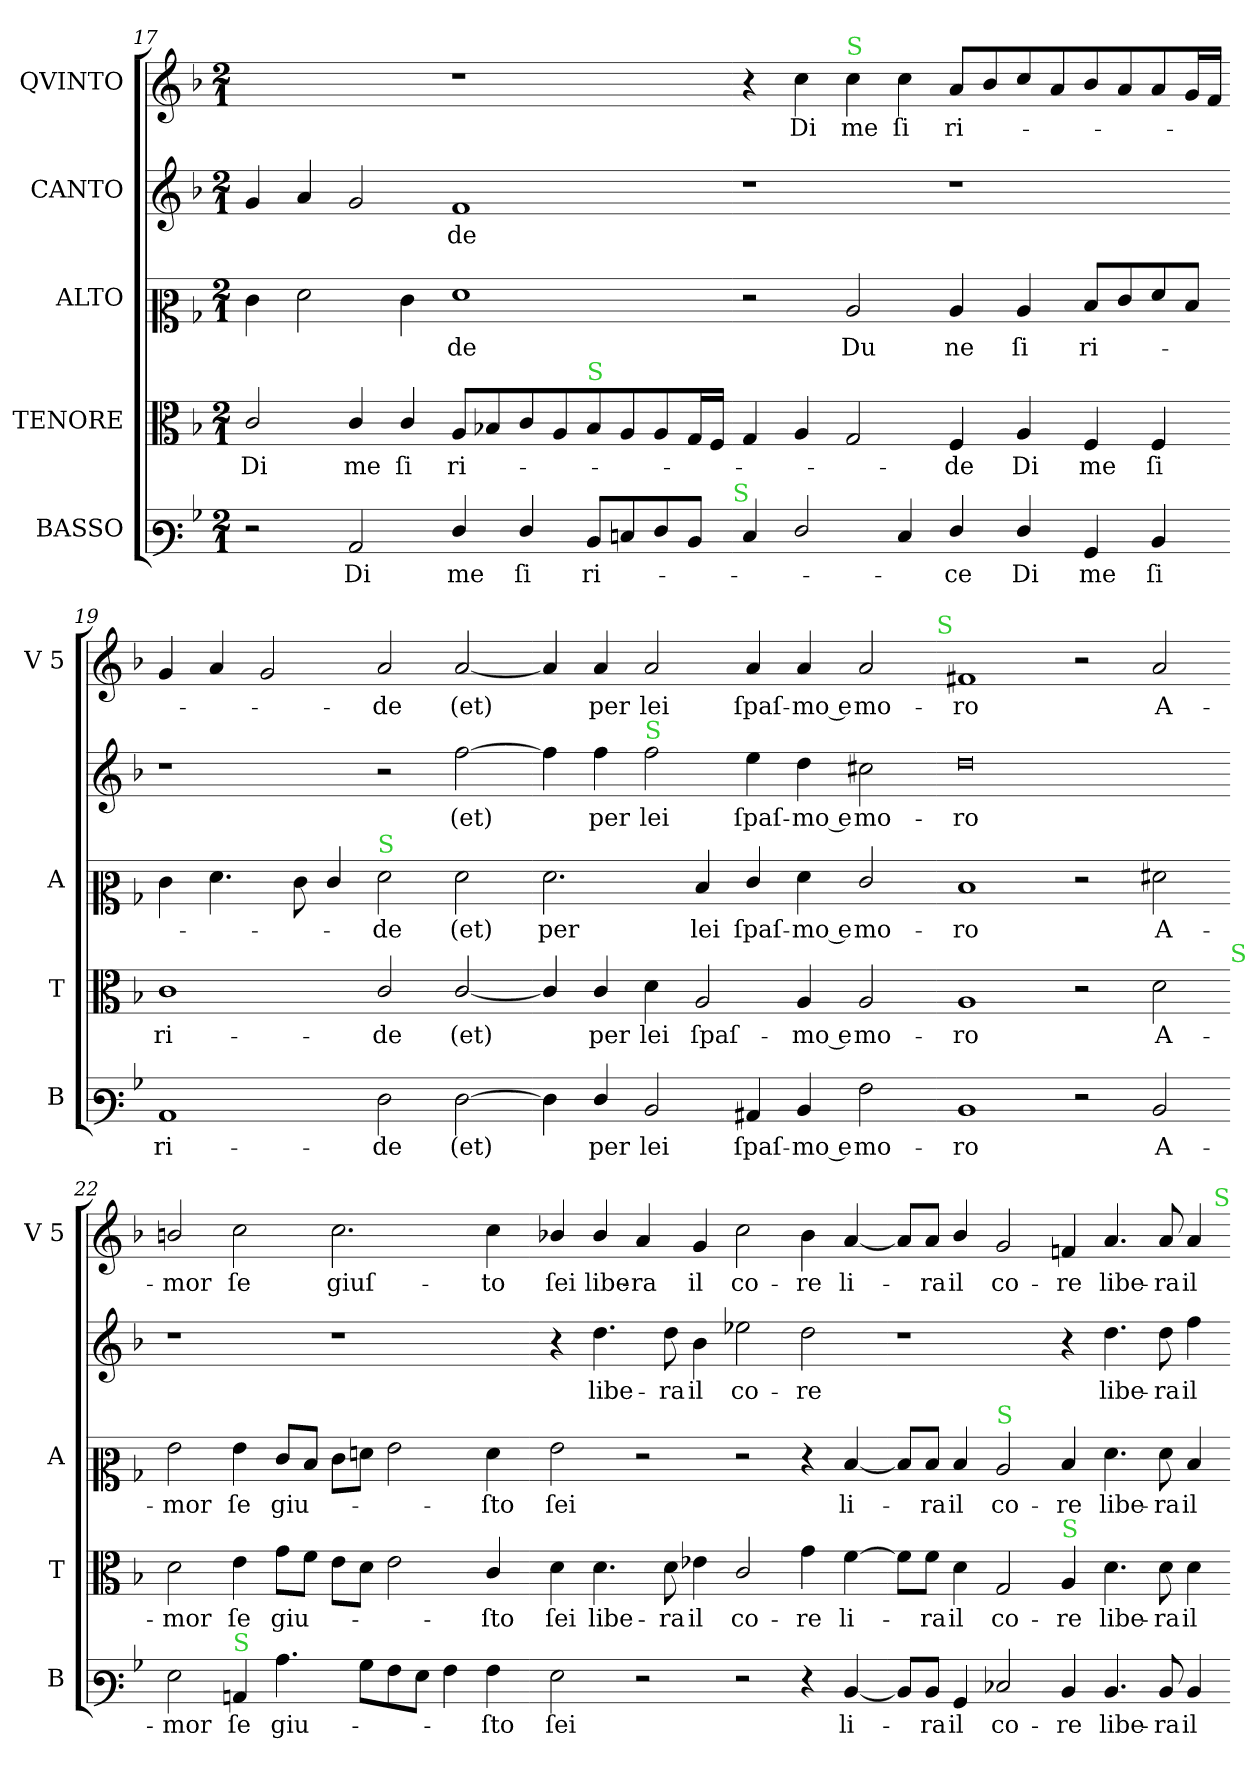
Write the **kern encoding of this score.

**kern	**text	**kern	**text	**kern	**text	**kern	**text	**kern	**text
*part5	*part5	*part4	*part4	*part3	*part3	*part2	*part2	*part1	*part1
*staff5	*staff5	*staff4	*staff4	*staff3	*staff3	*staff2	*staff2	*staff1	*staff1
*I"BASSO	*	*I"TENORE	*	*I"ALTO	*	*I"CANTO	*	*I"QVINTO	*
*I'B	*	*I'T	*	*I'A	*	*	*	*I'V 5	*
*clefF3	*	*clefC3	*	*clefC2	*	*clefG2	*	*clefG2	*
*k[b-]	*	*k[b-]	*	*k[b-]	*	*k[b-]	*	*k[b-]	*
*G:dor	*	*G:dor	*	*G:dor	*	*G:dor	*	*G:dor	*
*M2/1	*	*M2/1	*	*M2/1	*	*M2/1	*	*M2/1	*
=17	=17	=17	=17	=17	=17	=17	=17	=17	=17
2r	.	2c/	Di	4e\	.	4g/	.	1ryy	.
.	.	.	.	2f\	.	4a/	.	.	.
2C/	Di	4c/	me	.	.	2g/	.	.	.
.	.	4c/	ſi	4e\	.	.	.	.	.
4F/	me	8A/L	ri-	1f	-de	1f	-de	1r	.
.	.	8B-X/	.	.	.	.	.	.	.
4F/	ſi	8c/	.	.	.	.	.	.	.
.	.	8A/	.	.	.	.	.	.	.
!	!	!LO:TX:a:color=limegreen:t=S	!	!	!	!	!	!	!
8D/L	ri-	8B-/	.	.	.	.	.	.	.
8En/	.	8A/	.	.	.	.	.	.	.
8F/	.	8A/	.	.	.	.	.	.	.
8D/J	.	16G/L	.	.	.	.	.	.	.
.	.	16F/JJ	.	.	.	.	.	.	.
!LO:TX:a:color=limegreen:t=S	!	!	!	!	!	!	!	!	!
=18-	=18-	=18-	=18-	=18-	=18-	=18-	=18-	=18-	=18-
4E/	.	4G/	.	2r	.	1r	.	4r	.
2F/	.	4A/	.	.	.	.	.	4cc\	Di
!	!	!	!	!	!	!	!	!LO:TX:a:color=limegreen:t=S	!
.	.	2G/	.	2c/	Du	.	.	4cc\	me
4E/	.	.	.	.	.	.	.	4cc\	ſi
4F/	-ce	4F/	-de	4c/	ne	1r	.	8a/L	ri-
.	.	.	.	.	.	.	.	8b-/	.
!	!LO:LY:i	!	!LO:LY:i	!	!	!	!	!	!
4F/	Di	4A/	Di	4c/	ſi	.	.	8cc/	.
.	.	.	.	.	.	.	.	8a/	.
!	!LO:LY:i	!	!LO:LY:i	!	!	!	!	!	!
4BB-/	me	4F/	me	8d/L	ri-	.	.	8b-/	.
.	.	.	.	8e/	.	.	.	8a/	.
!	!LO:LY:i	!	!LO:LY:i	!	!	!	!	!	!
4D/	ſi	4F/	ſi	8f/	.	.	.	8a/	.
.	.	.	.	8d/J	.	.	.	16g/L	.
.	.	.	.	.	.	.	.	16f/JJ	.
=19-	=19-	=19-	=19-	=19-	=19-	=19-	=19-	=19-	=19-
!	!LO:LY:i	!	!LO:LY:i	!	!	!	!	!	!
1C	ri-	1c	ri-	4e\	.	1r	.	4g/	.
.	.	.	.	4.f\	.	.	.	4a/	.
.	.	.	.	.	.	.	.	2g/	.
.	.	.	.	8e\	.	.	.	.	.
.	.	.	.	4e/	.	.	.	.	.
!	!	!	!	!LO:TX:a:color=limegreen:t=S	!	!	!	!	!
!	!LO:LY:i	!	!LO:LY:i	!	!	!	!	!	!
2F\	-de	2c/	-de	2f\	-de	2r	.	2a/	-de
[2F\	(et)	[2c/	(et)	2f\	(et)	[2ff\	(et)	[2a/	(et)
=20-	=20-	=20-	=20-	=20-	=20-	=20-	=20-	=20-	=20-
4F\]	.	4c/]	.	2.f\	per	4ff\]	.	4a/]	.
4F/	per	4c/	per	.	.	4ff\	per	4a/	per
!	!	!	!	!	!	!LO:TX:a:color=limegreen:t=S	!	!	!
2D/	lei	4d\	lei	.	.	2ff\	lei	2a/	lei
.	.	2A/	ſpaſ-	4d/	lei	.	.	.	.
4C#X/	ſpaſ-	.	.	4e/	ſpaſ-	4ee\	ſpaſ-	4a/	ſpaſ-
4D/	-mo e	4A/	-mo e	4f\	-mo e	4dd\	-mo e	4a/	-mo e
2A\	mo-	2A/	mo-	2e/	mo-	2cc#X\	mo-	2a/	mo-
!	!	!	!	!	!	!	!	!LO:TX:a:color=limegreen:t=S	!
=21-	=21-	=21-	=21-	=21-	=21-	=21-	=21-	=21-	=21-
1D	-ro	1A	-ro	1d	-ro	0dd	-ro	1f#X	-ro
2r	.	2r	.	2r	.	.	.	2r	.
2D/	A-	2d\	A-	2f#X\	A-	.	.	2a/	A-
!	!	!LO:TX:a:color=limegreen:t=S	!	!	!	!	!	!	!
=22-	=22-	=22-	=22-	=22-	=22-	=22-	=22-	=22-	=22-
2G\	-mor	2d\	-mor	2g\	-mor	1r	.	2bn/	-mor
!LO:TX:a:color=limegreen:t=S	!	!	!	!	!	!	!	!	!
4Cn/	ſe	4e\	ſe	4g\	ſe	.	.	2cc\	ſe
4.c\	giu-	8g\L	giu-	8e/L	giu-	.	.	.	.
.	.	8f\J	.	8d/J	.	.	.	.	.
.	.	8e\L	.	8e\L	.	1r	.	2.cc\	giuſ-
8B-\L	.	8d\J	.	8fn\J	.	.	.	.	.
8A\	.	2e\	.	2g\	.	.	.	.	.
8G\J	.	.	.	.	.	.	.	.	.
4A\	.	.	.	.	.	.	.	.	.
4A\	-ſto	4c/	-ſto	4f\	-ſto	.	.	4cc\	-to
=23-	=23-	=23-	=23-	=23-	=23-	=23-	=23-	=23-	=23-
2G\	ſei	4d\	ſei	2g\	ſei	4r	.	4b-X/	ſei
.	.	4.d\	libe-	.	.	4.dd\	libe-	4b-/	libe-
2r	.	.	.	2r	.	.	.	4a/	-ra
.	.	8d\	-ra	.	.	8dd\	-ra	.	.
.	.	4e-X\	il	.	.	4b-\	il	4g/	il
2r	.	2c/	co-	2r	.	2ee-X\	co-	2cc\	co-
4r	.	4g\	-re	4r	.	2dd\	-re	4b-\	-re
!	!	!	!	!	!	!	!	!	!LO:LY:i
[4D/	li-	[4f\	li-	[4d/	li-	.	.	[4a/	li-
=24-	=24-	=24-	=24-	=24-	=24-	=24-	=24-	=24-	=24-
8D/L]	.	8f\L]	.	8d/L]	.	1r	.	8a/L]	.
!	!	!	!	!	!	!	!	!	!LO:LY:i
8D/J	-ra	8f\J	-ra	8d/J	-ra	.	.	8a/J	-ra
!	!	!	!	!	!	!	!	!	!LO:LY:i
4BB-/	il	4d\	il	4d/	il	.	.	4b-/	il
!	!	!	!	!LO:TX:a:color=limegreen:t=S	!	!	!	!	!
!	!	!	!	!	!	!	!	!	!LO:LY:i
2E-X/	co-	2G/	co-	2c/	co-	.	.	2g/	co-
!	!	!LO:TX:a:color=limegreen:t=S	!	!	!	!	!	!	!
!	!	!	!	!	!	!	!	!	!LO:LY:i
4D/	-re	4A/	-re	4d/	-re	4r	.	4fn/	-re
!	!LO:LY:i	!	!LO:LY:i	!	!LO:LY:i	!	!	!	!
4.D/	libe-	4.d\	libe-	4.f\	libe-	4.dd\	libe-	4.a/	libe-
!	!LO:LY:i	!	!LO:LY:i	!	!LO:LY:i	!	!	!	!
8D/	-ra	8d\	-ra	8f\	-ra	8dd\	-ra	8a/	-ra
!	!LO:LY:i	!	!LO:LY:i	!	!LO:LY:i	!	!	!	!
4D/	il	4d\	il	4d/	il	4ff\	il	4a/	il
!	!	!	!	!	!	!	!	!LO:TX:a:color=limegreen:t=S	!
=-	=-	=-	=-	=-	=-	=-	=-	=-	=-
*-	*-	*-	*-	*-	*-	*-	*-	*-	*-
